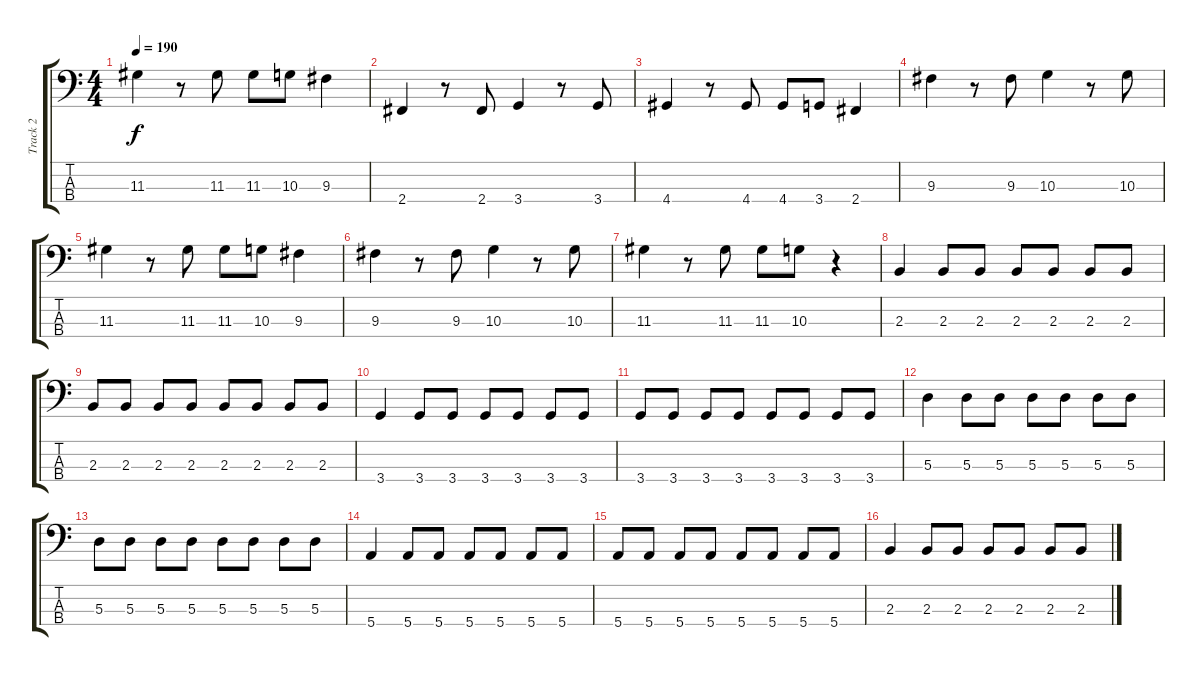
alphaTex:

\track ("Track 2" "Track 2") {instrument electricbasspick}
\staff {score tabs}
\tuning (G2 D2 A1 E1) {hide}
\ts (4 4)
\tempo 190
\clef f4
\ks c
11.3.4{dy f} r.8 11.3.8 11.3.8 10.3.8 9.3.4 |
2.4.4 r.8 2.4.8 3.4.4 r.8 3.4.8 |
4.4.4 r.8 4.4.8 4.4.8 3.4.8 2.4.4 |
9.3.4 r.8 9.3.8 10.3.4 r.8 10.3.8 |
11.3.4 r.8 11.3.8 11.3.8 10.3.8 9.3.4 |
9.3.4 r.8 9.3.8 10.3.4 r.8 10.3.8 |
11.3.4 r.8 11.3.8 11.3.8 10.3.8 r.4 |
2.3.4 2.3.8 2.3.8 2.3.8 2.3.8 2.3.8 2.3.8 |
2.3.8 2.3.8 2.3.8 2.3.8 2.3.8 2.3.8 2.3.8 2.3.8 |
3.4.4 3.4.8 3.4.8 3.4.8 3.4.8 3.4.8 3.4.8 |
3.4.8 3.4.8 3.4.8 3.4.8 3.4.8 3.4.8 3.4.8 3.4.8 |
5.3.4 5.3.8 5.3.8 5.3.8 5.3.8 5.3.8 5.3.8 |
5.3.8 5.3.8 5.3.8 5.3.8 5.3.8 5.3.8 5.3.8 5.3.8 |
5.4.4 5.4.8 5.4.8 5.4.8 5.4.8 5.4.8 5.4.8 |
5.4.8 5.4.8 5.4.8 5.4.8 5.4.8 5.4.8 5.4.8 5.4.8 |
2.3.4 2.3.8 2.3.8 2.3.8 2.3.8 2.3.8 2.3.8
